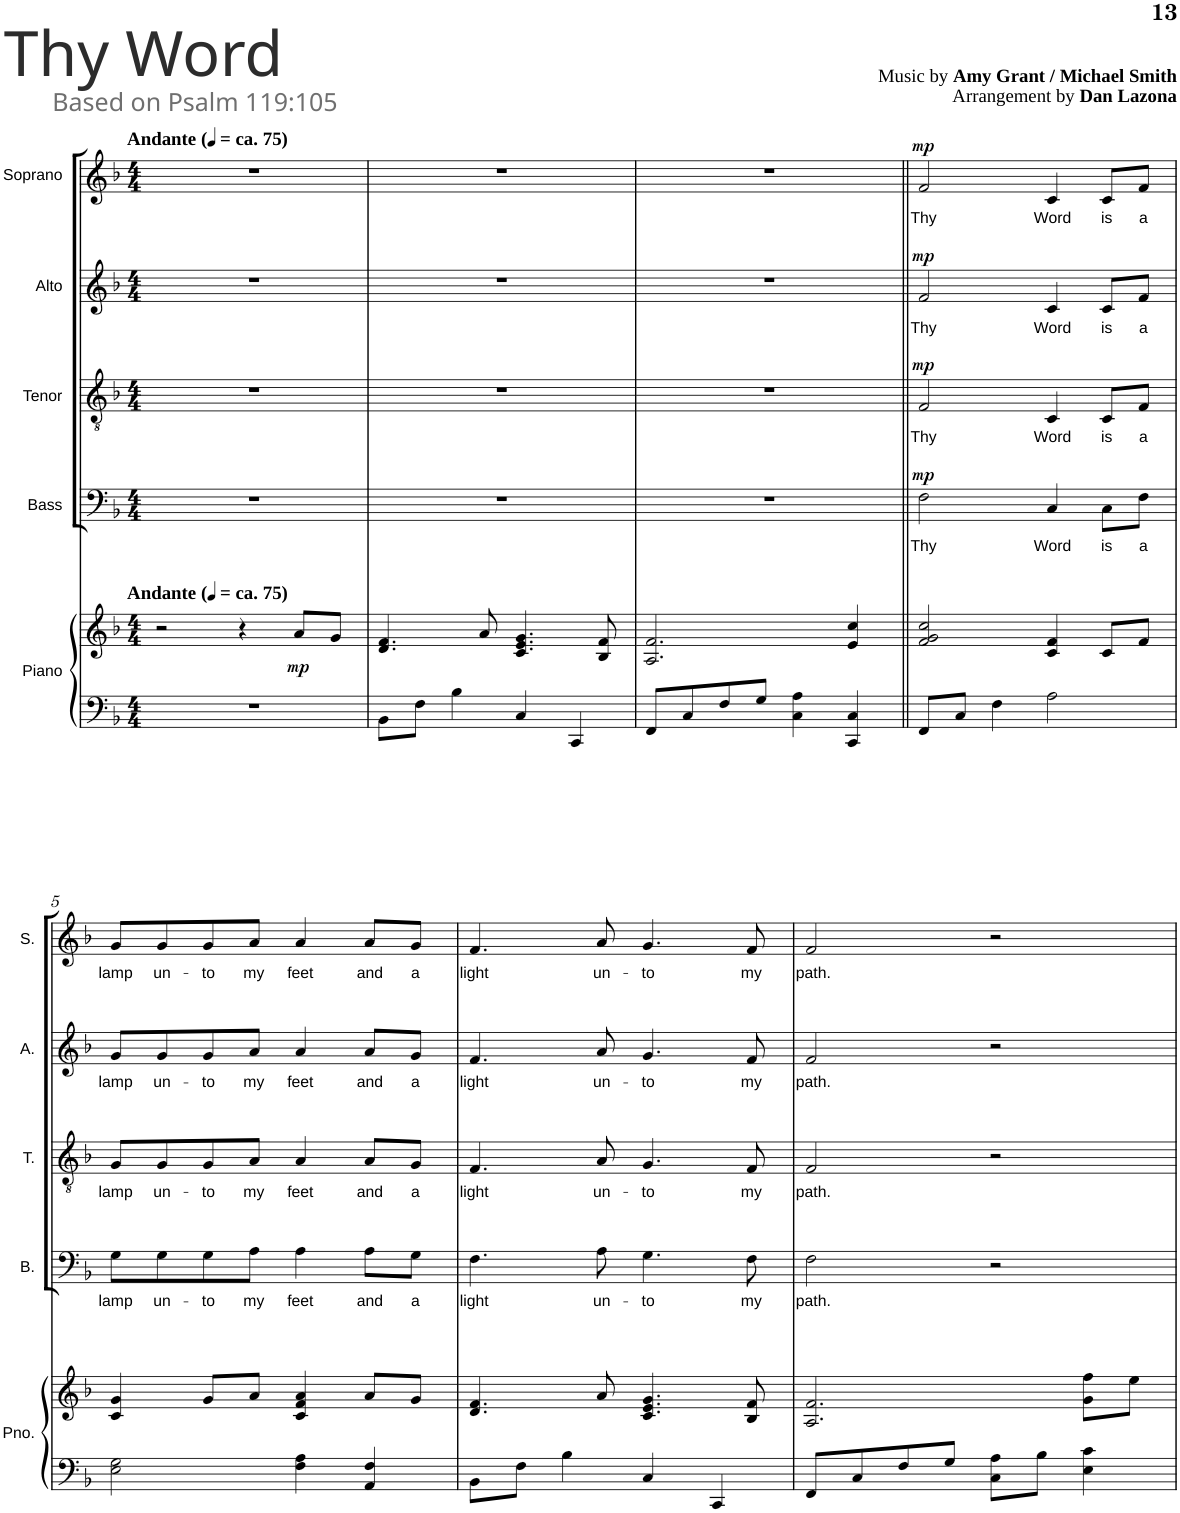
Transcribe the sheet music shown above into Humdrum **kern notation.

**kern	**kern	**dynam	**kern	**text	**dynam	**kern	**text	**dynam	**kern	**text	**dynam	**kern	**text	**dynam	**kern
*part6	*part6	*part6	*part5	*part5	*part5	*part4	*part4	*part4	*part3	*part3	*part3	*part2	*part2	*part2	*part1
*staff7	*staff6	*staff6/7	*staff5	*staff5	*staff5	*staff4	*staff4	*staff4	*staff3	*staff3	*staff3	*staff2	*staff2	*staff2	*staff1
*I"Organ	*	*	*I"Bass	*	*	*I"Tenor	*	*	*I"Alto	*	*	*I"Soprano	*	*	*I"Cantor
*I'Org.	*	*	*I'B.	*	*	*I'T.	*	*	*I'A.	*	*	*I'S.	*	*	*I'Ca.
!!LO:PB:g=z
*clefF4	*clefG2	*	*clefF4	*	*	*clefGv2	*	*	*clefG2	*	*	*clefG2	*	*	*clefGv2
*k[b-]	*k[b-]	*	*k[b-]	*	*	*k[b-]	*	*	*k[b-]	*	*	*k[b-]	*	*	*k[b-]
*M4/4	*M4/4	*	*M4/4	*	*	*M4/4	*	*	*M4/4	*	*	*M4/4	*	*	*M4/4
=1	=1	=1	=1	=1	=1	=1	=1	=1	=1	=1	=1	=1	=1	=1	=1
!	!	!	!	!	!	!	!	!	!	!	!	!	!	!	!LO:TX:a:B:t=Andante (
!	!	!	!	!	!	!	!	!	!	!	!	!	!	!	!LO:TX:a:B:t=ca. 75)
!	!LO:TX:a:B:t=Andante (	!	!	!	!	!	!	!	!	!	!	!	!	!	!
!	!LO:TX:a:B:t=ca. 75)	!	!	!	!	!	!	!	!	!	!	!	!	!	!
1r	2r	.	1r	.	.	1r	.	.	1r	.	.	1r	.	.	1r
.	4r	.	.	.	.	.	.	.	.	.	.	.	.	.	.
!	!	!LO:DY:b	!	!	!	!	!	!	!	!	!	!	!	!	!
.	8a/L	mp	.	.	.	.	.	.	.	.	.	.	.	.	.
.	8g/J	.	.	.	.	.	.	.	.	.	.	.	.	.	.
=2	=2	=2	=2	=2	=2	=2	=2	=2	=2	=2	=2	=2	=2	=2	=2
8BB-\L	4.d/ 4.f/	.	1r	.	.	1r	.	.	1r	.	.	1r	.	.	1r
8F\J	.	.	.	.	.	.	.	.	.	.	.	.	.	.	.
4B-\	.	.	.	.	.	.	.	.	.	.	.	.	.	.	.
.	8a/	.	.	.	.	.	.	.	.	.	.	.	.	.	.
4C/	4.c/ 4.e/ 4.g/	.	.	.	.	.	.	.	.	.	.	.	.	.	.
4CC/	.	.	.	.	.	.	.	.	.	.	.	.	.	.	.
.	8B-/ 8f/	.	.	.	.	.	.	.	.	.	.	.	.	.	.
=3	=3	=3	=3	=3	=3	=3	=3	=3	=3	=3	=3	=3	=3	=3	=3
8FF/L	2.A/ 2.f/	.	1r	.	.	1r	.	.	1r	.	.	1r	.	.	1r
8C/	.	.	.	.	.	.	.	.	.	.	.	.	.	.	.
8F/	.	.	.	.	.	.	.	.	.	.	.	.	.	.	.
8G/J	.	.	.	.	.	.	.	.	.	.	.	.	.	.	.
4C\ 4A\	.	.	.	.	.	.	.	.	.	.	.	.	.	.	.
4CC/ 4C/	4e/ 4cc/	.	.	.	.	.	.	.	.	.	.	.	.	.	.
=4||	=4||	=4||	=4||	=4||	=4||	=4||	=4||	=4||	=4||	=4||	=4||	=4||	=4||	=4||	=4||
!	!	!	!	!LO:LY:b	!LO:DY:a	!	!LO:LY:b	!LO:DY:a	!	!LO:LY:b	!LO:DY:a	!	!LO:LY:b	!LO:DY:a	!
8FF/L	2f/ 2g/ 2cc/	.	2F\	Thy	mp	2F/	Thy	mp	2f/	Thy	mp	2f/	Thy	mp	1r
8C/J	.	.	.	.	.	.	.	.	.	.	.	.	.	.	.
4F\	.	.	.	.	.	.	.	.	.	.	.	.	.	.	.
!	!	!	!	!LO:LY:b	!	!	!LO:LY:b	!	!	!LO:LY:b	!	!	!LO:LY:b	!	!
2A\	4c/ 4f/	.	4C/	Word	.	4C/	Word	.	4c/	Word	.	4c/	Word	.	.
!	!	!	!	!LO:LY:b	!	!	!LO:LY:b	!	!	!LO:LY:b	!	!	!LO:LY:b	!	!
.	8c/L	.	8C\L	is	.	8C/L	is	.	8c/L	is	.	8c/L	is	.	.
!	!	!	!	!LO:LY:b	!	!	!LO:LY:b	!	!	!LO:LY:b	!	!	!LO:LY:b	!	!
.	8f/J	.	8F\J	a	.	8F/J	a	.	8f/J	a	.	8f/J	a	.	.
!!LO:LB:g=z
=5	=5	=5	=5	=5	=5	=5	=5	=5	=5	=5	=5	=5	=5	=5	=5
!	!	!	!	!LO:LY:b	!	!	!LO:LY:b	!	!	!LO:LY:b	!	!	!LO:LY:b	!	!
2E\ 2G\	4c/ 4g/	.	8G\L	lamp	.	8G/L	lamp	.	8g/L	lamp	.	8g/L	lamp	.	1r
!	!	!	!	!LO:LY:b	!	!	!LO:LY:b	!	!	!LO:LY:b	!	!	!LO:LY:b	!	!
.	.	.	8G\	un-	.	8G/	un-	.	8g/	un-	.	8g/	un-	.	.
!	!	!	!	!LO:LY:b	!	!	!LO:LY:b	!	!	!LO:LY:b	!	!	!LO:LY:b	!	!
.	8g/L	.	8G\	-to	.	8G/	-to	.	8g/	-to	.	8g/	-to	.	.
!	!	!	!	!LO:LY:b	!	!	!LO:LY:b	!	!	!LO:LY:b	!	!	!LO:LY:b	!	!
.	8a/J	.	8A\J	my	.	8A/J	my	.	8a/J	my	.	8a/J	my	.	.
!	!	!	!	!LO:LY:b	!	!	!LO:LY:b	!	!	!LO:LY:b	!	!	!LO:LY:b	!	!
4F\ 4A\	4c/ 4f/ 4a/	.	4A\	feet	.	4A/	feet	.	4a/	feet	.	4a/	feet	.	.
!	!	!	!	!LO:LY:b	!	!	!LO:LY:b	!	!	!LO:LY:b	!	!	!LO:LY:b	!	!
4AA/ 4F/	8a/L	.	8A\L	and	.	8A/L	and	.	8a/L	and	.	8a/L	and	.	.
!	!	!	!	!LO:LY:b	!	!	!LO:LY:b	!	!	!LO:LY:b	!	!	!LO:LY:b	!	!
.	8g/J	.	8G\J	a	.	8G/J	a	.	8g/J	a	.	8g/J	a	.	.
=6	=6	=6	=6	=6	=6	=6	=6	=6	=6	=6	=6	=6	=6	=6	=6
!	!	!	!	!LO:LY:b	!	!	!LO:LY:b	!	!	!LO:LY:b	!	!	!LO:LY:b	!	!
8BB-\L	4.d/ 4.f/	.	4.F\	light	.	4.F/	light	.	4.f/	light	.	4.f/	light	.	1r
8F\J	.	.	.	.	.	.	.	.	.	.	.	.	.	.	.
4B-\	.	.	.	.	.	.	.	.	.	.	.	.	.	.	.
!	!	!	!	!LO:LY:b	!	!	!LO:LY:b	!	!	!LO:LY:b	!	!	!LO:LY:b	!	!
.	8a/	.	8A\	un-	.	8A/	un-	.	8a/	un-	.	8a/	un-	.	.
!	!	!	!	!LO:LY:b	!	!	!LO:LY:b	!	!	!LO:LY:b	!	!	!LO:LY:b	!	!
4C/	4.c/ 4.e/ 4.g/	.	4.G\	-to	.	4.G/	-to	.	4.g/	-to	.	4.g/	-to	.	.
4CC/	.	.	.	.	.	.	.	.	.	.	.	.	.	.	.
!	!	!	!	!LO:LY:b	!	!	!LO:LY:b	!	!	!LO:LY:b	!	!	!LO:LY:b	!	!
.	8B-/ 8f/	.	8F\	my	.	8F/	my	.	8f/	my	.	8f/	my	.	.
=7	=7	=7	=7	=7	=7	=7	=7	=7	=7	=7	=7	=7	=7	=7	=7
!	!	!	!	!LO:LY:b	!	!	!LO:LY:b	!	!	!LO:LY:b	!	!	!LO:LY:b	!	!
8FF/L	2.A/ 2.f/	.	2F\	path.	.	2F/	path.	.	2f/	path.	.	2f/	path.	.	1r
8C/	.	.	.	.	.	.	.	.	.	.	.	.	.	.	.
8F/	.	.	.	.	.	.	.	.	.	.	.	.	.	.	.
8G/J	.	.	.	.	.	.	.	.	.	.	.	.	.	.	.
8C\ 8A\L	.	.	2r	.	.	2r	.	.	2r	.	.	2r	.	.	.
8B-\J	.	.	.	.	.	.	.	.	.	.	.	.	.	.	.
4E\ 4c\	8g\ 8ff\L	.	.	.	.	.	.	.	.	.	.	.	.	.	.
.	8ee\J	.	.	.	.	.	.	.	.	.	.	.	.	.	.
=	=	=	=	=	=	=	=	=	=	=	=	=	=	=	=
*-	*-	*-	*-	*-	*-	*-	*-	*-	*-	*-	*-	*-	*-	*-	*-
